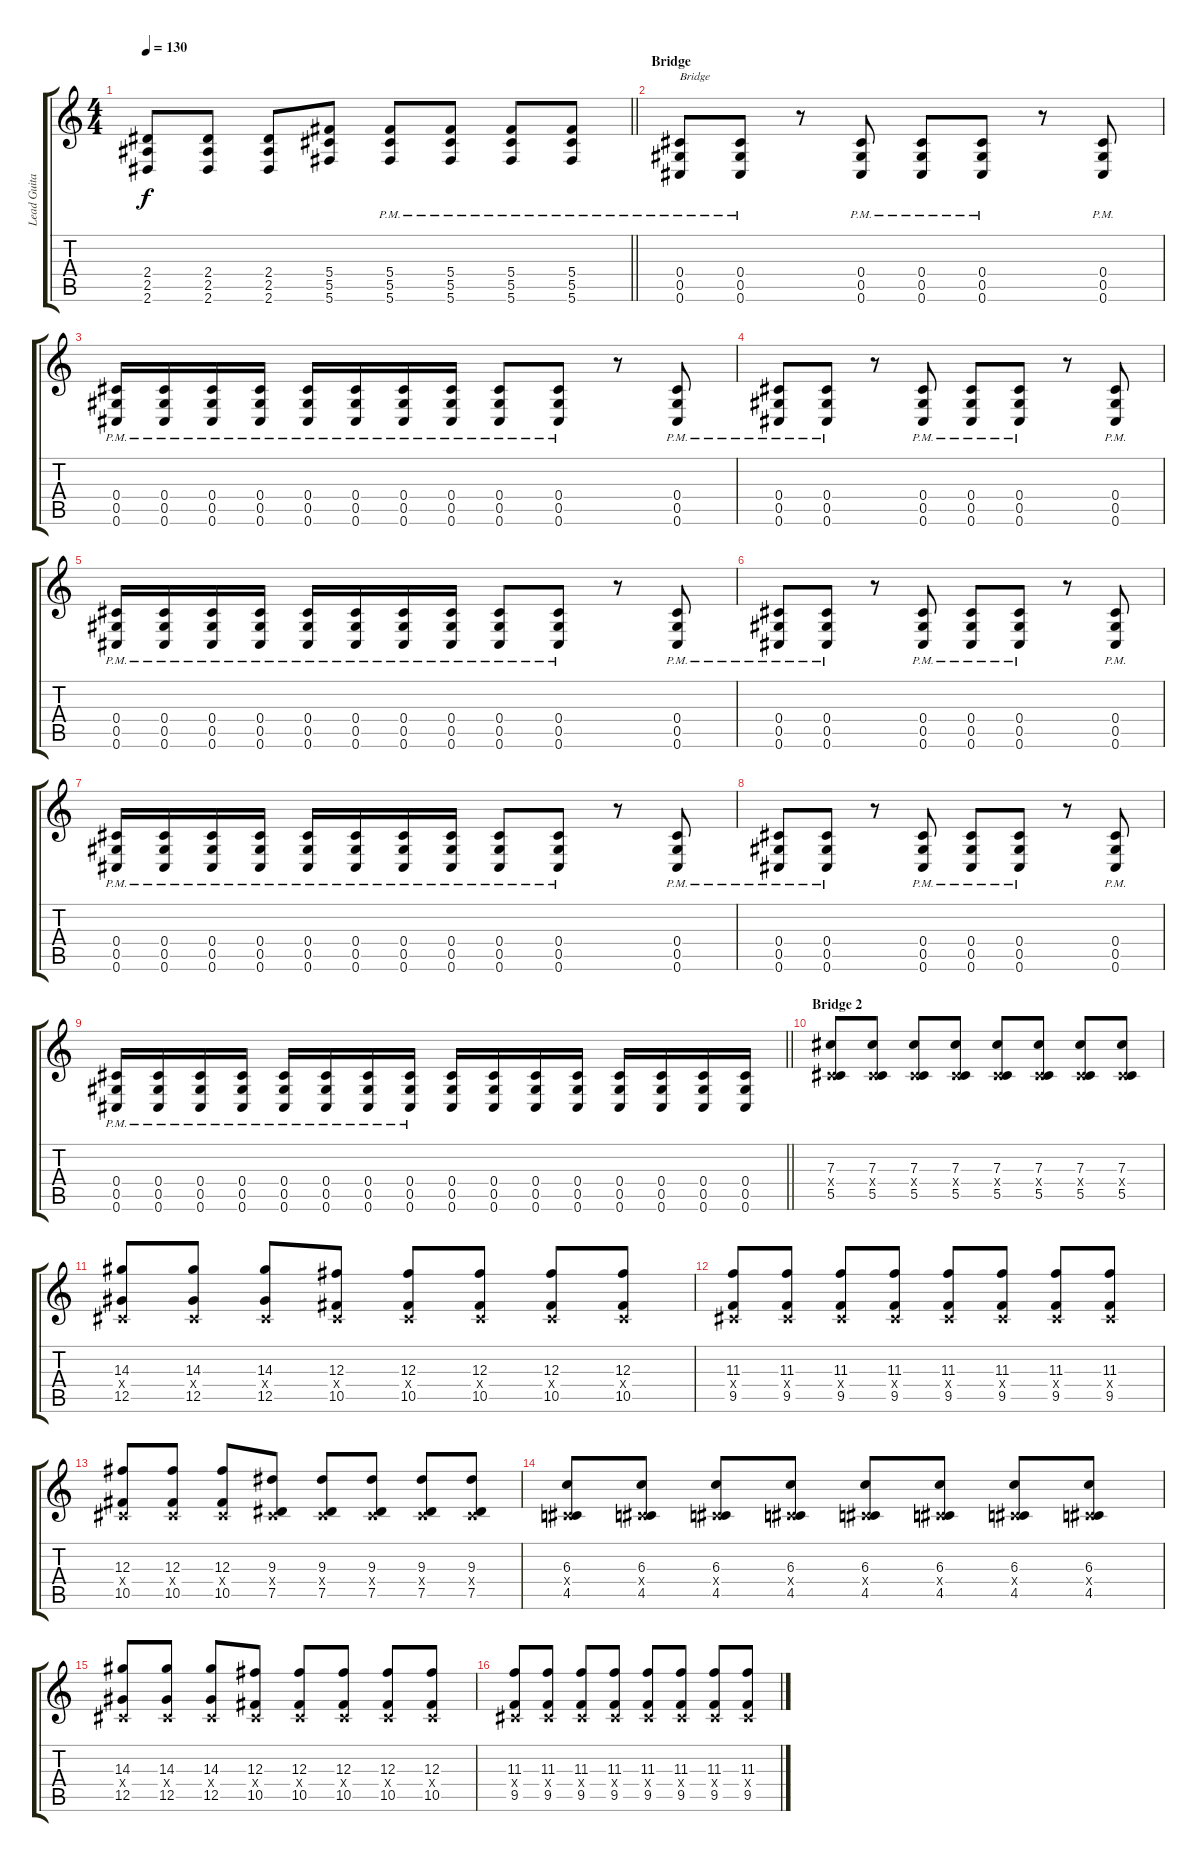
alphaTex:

\track ("Lead Guitar" "Lead Guita") {instrument distortionguitar}
\staff {score tabs}
\tuning (Eb4 Bb3 Gb3 Db3 Ab2 Db2) {hide}
\ts (4 4)
\tempo 130
\clef g2
\barLineRight lightlight
\ks c
(2.4 2.5 2.6).8{dy f} (2.4 2.5 2.6).8 (2.4 2.5 2.6).8 (5.4 5.5 5.6).8 (5.4{pm} 5.5{pm} 5.6{pm}).8 (5.4{pm} 5.5{pm} 5.6{pm}).8 (5.4{pm} 5.5{pm} 5.6{pm}).8 (5.4{pm} 5.5{pm} 5.6{pm}).8 |
\section ("" "Bridge")
(0.4{pm} 0.5{pm} 0.6{pm}).8{txt "Bridge"} (0.4{pm} 0.5{pm} 0.6{pm}).8 r.8 (0.4{pm} 0.5{pm} 0.6{pm}).8 (0.4{pm} 0.5{pm} 0.6{pm}).8 (0.4{pm} 0.5{pm} 0.6{pm}).8 r.8 (0.4{pm} 0.5{pm} 0.6{pm}).8 |
(0.4{pm} 0.5{pm} 0.6{pm}).16 (0.4{pm} 0.5{pm} 0.6{pm}).16 (0.4{pm} 0.5{pm} 0.6{pm}).16 (0.4{pm} 0.5{pm} 0.6{pm}).16 (0.4{pm} 0.5{pm} 0.6{pm}).16 (0.4{pm} 0.5{pm} 0.6{pm}).16 (0.4{pm} 0.5{pm} 0.6{pm}).16 (0.4{pm} 0.5{pm} 0.6{pm}).16 (0.4{pm} 0.5{pm} 0.6{pm}).8 (0.4{pm} 0.5{pm} 0.6{pm}).8 r.8 (0.4{pm} 0.5{pm} 0.6{pm}).8 |
(0.4{pm} 0.5{pm} 0.6{pm}).8 (0.4{pm} 0.5{pm} 0.6{pm}).8 r.8 (0.4{pm} 0.5{pm} 0.6{pm}).8 (0.4{pm} 0.5{pm} 0.6{pm}).8 (0.4{pm} 0.5{pm} 0.6{pm}).8 r.8 (0.4{pm} 0.5{pm} 0.6{pm}).8 |
(0.4{pm} 0.5{pm} 0.6{pm}).16 (0.4{pm} 0.5{pm} 0.6{pm}).16 (0.4{pm} 0.5{pm} 0.6{pm}).16 (0.4{pm} 0.5{pm} 0.6{pm}).16 (0.4{pm} 0.5{pm} 0.6{pm}).16 (0.4{pm} 0.5{pm} 0.6{pm}).16 (0.4{pm} 0.5{pm} 0.6{pm}).16 (0.4{pm} 0.5{pm} 0.6{pm}).16 (0.4{pm} 0.5{pm} 0.6{pm}).8 (0.4{pm} 0.5{pm} 0.6{pm}).8 r.8 (0.4{pm} 0.5{pm} 0.6{pm}).8 |
(0.4{pm} 0.5{pm} 0.6{pm}).8 (0.4{pm} 0.5{pm} 0.6{pm}).8 r.8 (0.4{pm} 0.5{pm} 0.6{pm}).8 (0.4{pm} 0.5{pm} 0.6{pm}).8 (0.4{pm} 0.5{pm} 0.6{pm}).8 r.8 (0.4{pm} 0.5{pm} 0.6{pm}).8 |
(0.4{pm} 0.5{pm} 0.6{pm}).16 (0.4{pm} 0.5{pm} 0.6{pm}).16 (0.4{pm} 0.5{pm} 0.6{pm}).16 (0.4{pm} 0.5{pm} 0.6{pm}).16 (0.4{pm} 0.5{pm} 0.6{pm}).16 (0.4{pm} 0.5{pm} 0.6{pm}).16 (0.4{pm} 0.5{pm} 0.6{pm}).16 (0.4{pm} 0.5{pm} 0.6{pm}).16 (0.4{pm} 0.5{pm} 0.6{pm}).8 (0.4{pm} 0.5{pm} 0.6{pm}).8 r.8 (0.4{pm} 0.5{pm} 0.6{pm}).8 |
(0.4{pm} 0.5{pm} 0.6{pm}).8 (0.4{pm} 0.5{pm} 0.6{pm}).8 r.8 (0.4{pm} 0.5{pm} 0.6{pm}).8 (0.4{pm} 0.5{pm} 0.6{pm}).8 (0.4{pm} 0.5{pm} 0.6{pm}).8 r.8 (0.4{pm} 0.5{pm} 0.6{pm}).8 |
\barLineRight lightlight
(0.4{pm} 0.5{pm} 0.6{pm}).16 (0.4{pm} 0.5{pm} 0.6{pm}).16 (0.4{pm} 0.5{pm} 0.6{pm}).16 (0.4{pm} 0.5{pm} 0.6{pm}).16 (0.4{pm} 0.5{pm} 0.6{pm}).16 (0.4{pm} 0.5{pm} 0.6{pm}).16 (0.4{pm} 0.5{pm} 0.6{pm}).16 (0.4{pm} 0.5{pm} 0.6{pm}).16 (0.4 0.5 0.6).16 (0.4 0.5 0.6).16 (0.4 0.5 0.6).16 (0.4 0.5 0.6).16 (0.4 0.5 0.6).16 (0.4 0.5 0.6).16 (0.4 0.5 0.6).16 (0.4 0.5 0.6).16 |
\section ("" "Bridge 2")
(7.3 0.4{x} 5.5).8 (7.3 0.4{x} 5.5).8 (7.3 0.4{x} 5.5).8 (7.3 0.4{x} 5.5).8 (7.3 0.4{x} 5.5).8 (7.3 0.4{x} 5.5).8 (7.3 0.4{x} 5.5).8 (7.3 0.4{x} 5.5).8 |
(14.3 0.4{x} 12.5).8 (14.3 0.4{x} 12.5).8 (14.3 0.4{x} 12.5).8 (12.3 0.4{x} 10.5).8 (12.3 0.4{x} 10.5).8 (12.3 0.4{x} 10.5).8 (12.3 0.4{x} 10.5).8 (12.3 0.4{x} 10.5).8 |
(11.3 0.4{x} 9.5).8 (11.3 0.4{x} 9.5).8 (11.3 0.4{x} 9.5).8 (11.3 0.4{x} 9.5).8 (11.3 0.4{x} 9.5).8 (11.3 0.4{x} 9.5).8 (11.3 0.4{x} 9.5).8 (11.3 0.4{x} 9.5).8 |
(12.3 0.4{x} 10.5).8 (12.3 0.4{x} 10.5).8 (12.3 0.4{x} 10.5).8 (9.3 0.4{x} 7.5).8 (9.3 0.4{x} 7.5).8 (9.3 0.4{x} 7.5).8 (9.3 0.4{x} 7.5).8 (9.3 0.4{x} 7.5).8 |
(6.3 0.4{x} 4.5).8 (6.3 0.4{x} 4.5).8 (6.3 0.4{x} 4.5).8 (6.3 0.4{x} 4.5).8 (6.3 0.4{x} 4.5).8 (6.3 0.4{x} 4.5).8 (6.3 0.4{x} 4.5).8 (6.3 0.4{x} 4.5).8 |
(14.3 0.4{x} 12.5).8 (14.3 0.4{x} 12.5).8 (14.3 0.4{x} 12.5).8 (12.3 0.4{x} 10.5).8 (12.3 0.4{x} 10.5).8 (12.3 0.4{x} 10.5).8 (12.3 0.4{x} 10.5).8 (12.3 0.4{x} 10.5).8 |
(11.3 0.4{x} 9.5).8 (11.3 0.4{x} 9.5).8 (11.3 0.4{x} 9.5).8 (11.3 0.4{x} 9.5).8 (11.3 0.4{x} 9.5).8 (11.3 0.4{x} 9.5).8 (11.3 0.4{x} 9.5).8 (11.3 0.4{x} 9.5).8
